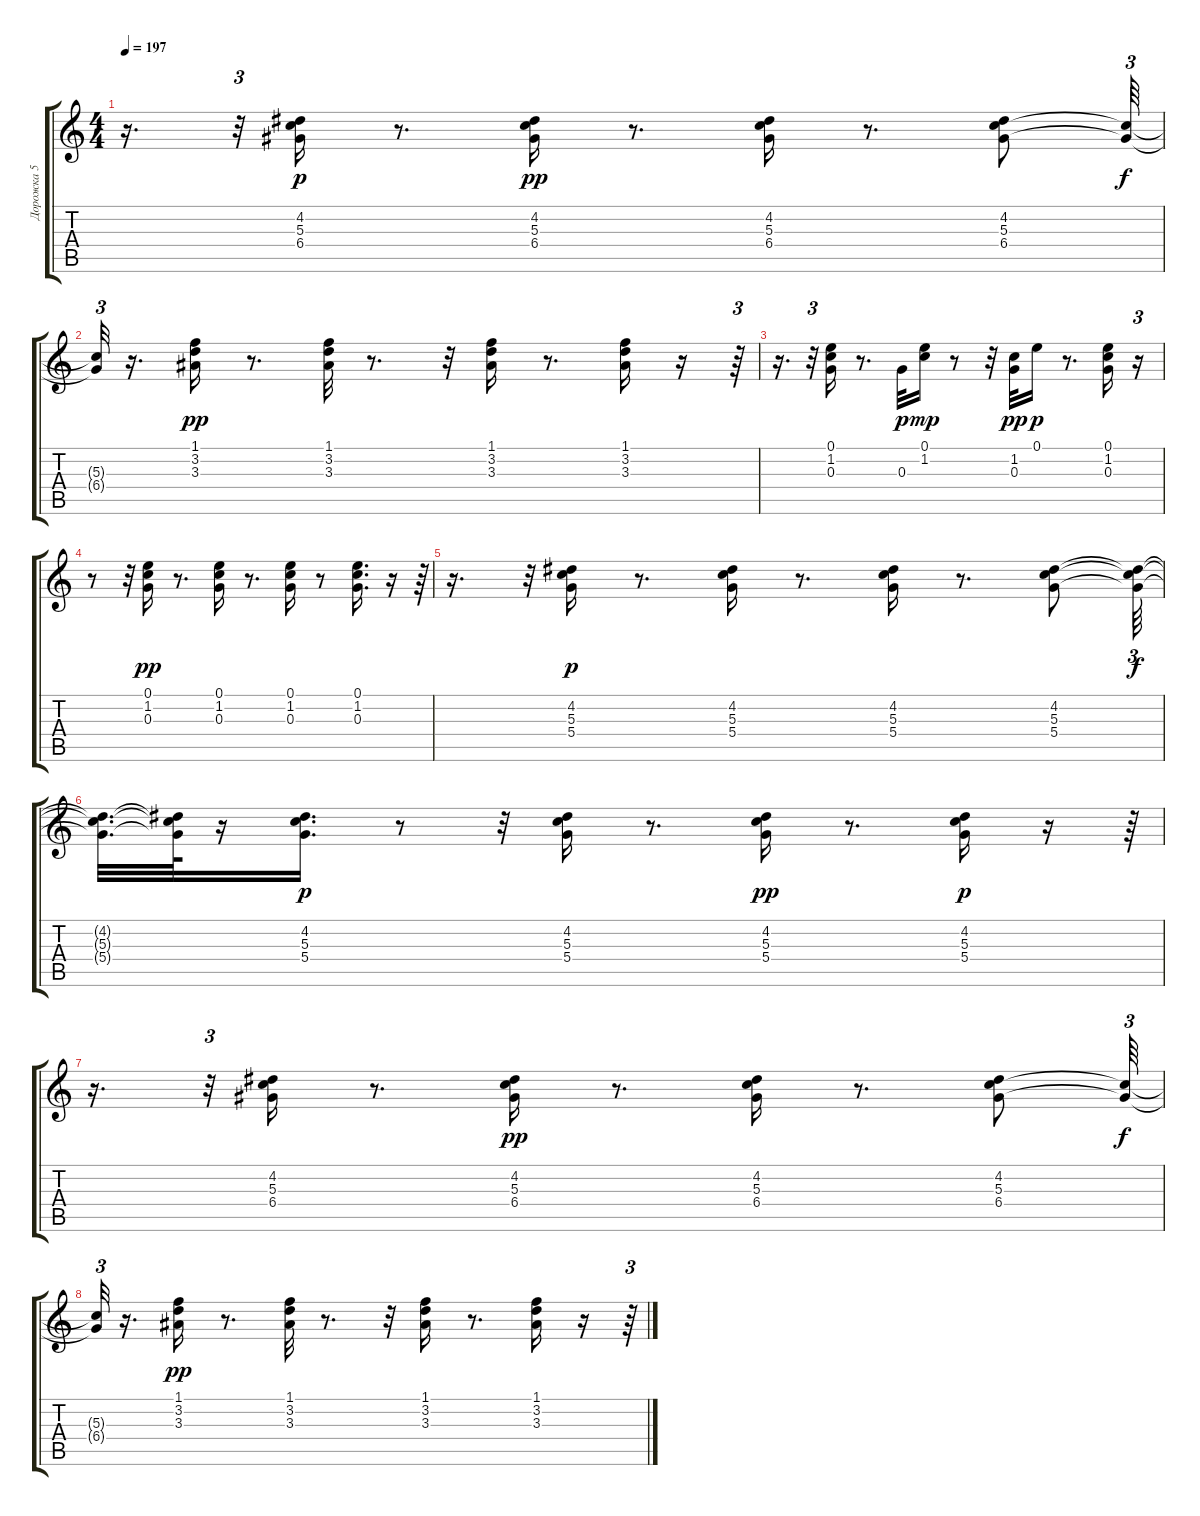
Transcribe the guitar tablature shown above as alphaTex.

\track ("Дорожка 5" "Дорожка 5") {instrument electricguitarclean}
\staff {score tabs}
\tuning (E4 B3 G3 D3 A2 E2) {hide}
\ts (4 4)
\tempo 197
\clef g2
\ks c
r.16{d dy p} r.32{tu (3 2)} (4.2 5.3 6.4).16 r.8{d} (4.2 5.3 6.4).16{dy pp} r.8{d} (4.2 5.3 6.4).16 r.8{d} (4.2 5.3 6.4).8 (5.3{t} 6.4{t}).64{tu (3 2) dy f} |
(5.3{t} 6.4{t}).32{tu (3 2)} r.16{d} (1.1 3.2 3.3).16{dy pp} r.8{d} (1.1 3.2 3.3).32 r.8{d} r.32 (1.1 3.2 3.3).16 r.8{d} (1.1 3.2 3.3).16 r.16 r.64{tu (3 2)} |
r.16{d} r.32{tu (3 2)} (0.1 1.2 0.3).16 r.8{d} 0.3.32{dy p} (0.1 1.2).16{dy mp} r.8 r.32 (1.2 0.3).32{dy pp} 0.1.16{dy p} r.8{d} (0.1 1.2 0.3).16 r.16{tu (3 2)} |
r.8 r.32{tu (3 2)} (0.1 1.2 0.3).16{dy pp} r.8{d} (0.1 1.2 0.3).16 r.8{d} (0.1 1.2 0.3).16 r.8 (0.1 1.2 0.3).16{d} r.16 r.64{tu (3 2)} |
r.16{d} r.32{tu (3 2)} (4.2 5.3 5.4).16{dy p} r.8{d} (4.2 5.3 5.4).16 r.8{d} (4.2 5.3 5.4).16 r.8{d} (4.2 5.3 5.4).8 (4.2{t} 5.3{t} 5.4{t}).64{tu (3 2) dy f} |
(4.2{t} 5.3{t} 5.4{t}).32{d} (4.2{t} 5.3{t} 5.4{t}).64 r.16 (4.2 5.3 5.4).16{d dy p} r.8 r.32 (4.2 5.3 5.4).16 r.8{d} (4.2 5.3 5.4).16{dy pp} r.8{d} (4.2 5.3 5.4).16{dy p} r.16 r.64{tu (3 2)} |
r.16{d} r.32{tu (3 2)} (4.2 5.3 6.4).16 r.8{d} (4.2 5.3 6.4).16{dy pp} r.8{d} (4.2 5.3 6.4).16 r.8{d} (4.2 5.3 6.4).8 (5.3{t} 6.4{t}).64{tu (3 2) dy f} |
(5.3{t} 6.4{t}).32{tu (3 2)} r.16{d} (1.1 3.2 3.3).16{dy pp} r.8{d} (1.1 3.2 3.3).32 r.8{d} r.32 (1.1 3.2 3.3).16 r.8{d} (1.1 3.2 3.3).16 r.16 r.64{tu (3 2)}
